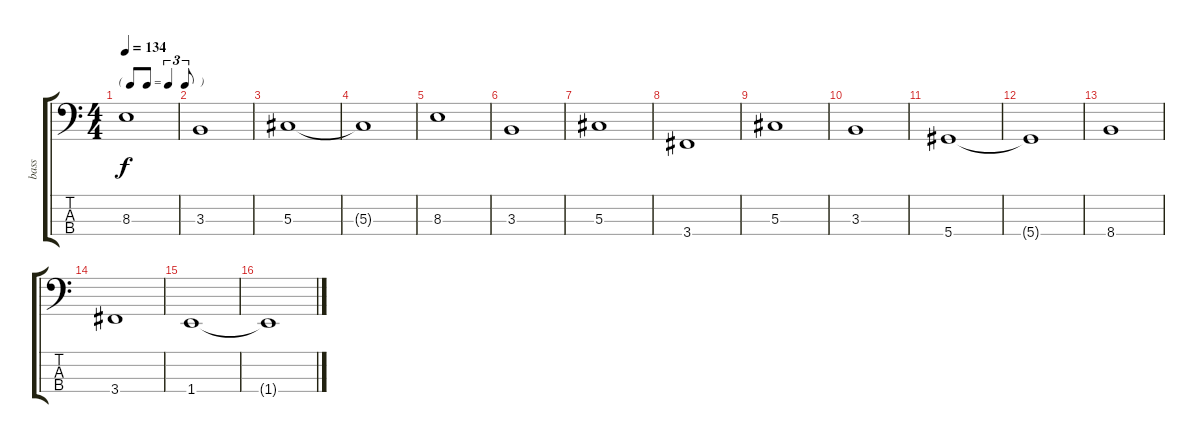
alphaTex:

\track ("bass" "bass") {instrument synthbass2}
\staff {score tabs}
\tuning (Gb2 Db2 Ab1 Eb1) {hide}
\ts (4 4)
\tf triplet8th
\tempo 134
\clef f4
\ks c
8.3.1{dy f} |
3.3.1 |
5.3.1 |
5.3{t}.1 |
8.3.1 |
3.3.1 |
5.3.1 |
3.4.1 |
5.3.1 |
3.3.1 |
5.4.1 |
5.4{t}.1 |
8.4.1 |
3.4.1 |
1.4.1 |
1.4{t}.1
